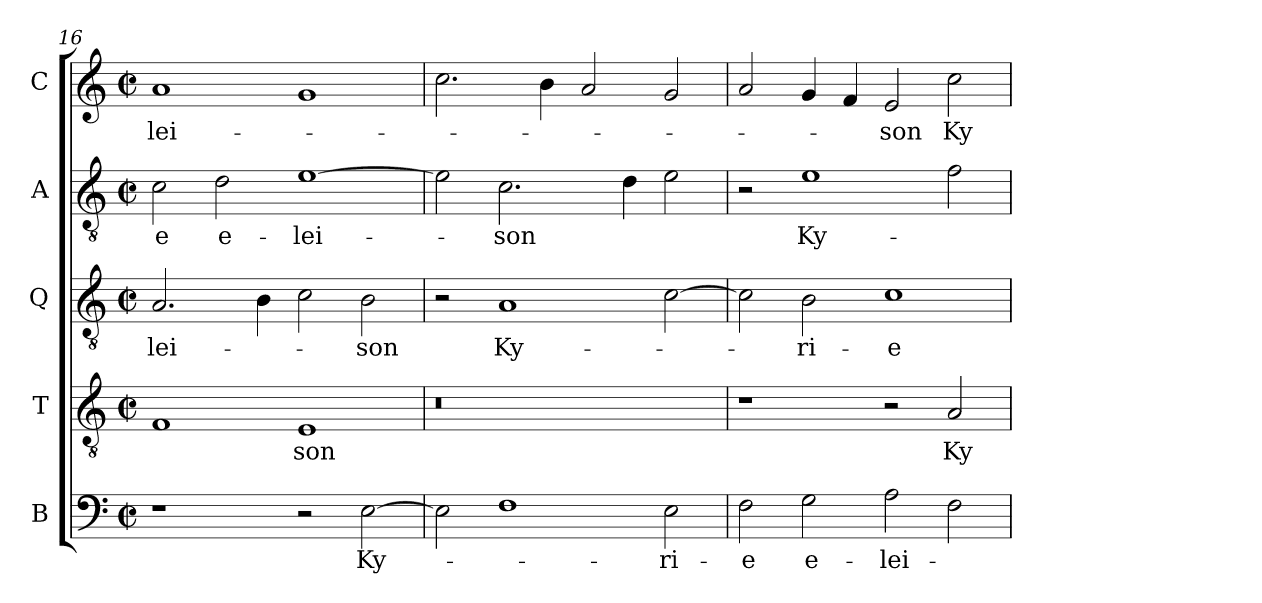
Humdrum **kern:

**kern	**text	**kern	**text	**kern	**text	**kern	**text	**kern	**text
*part5	*part5	*part4	*part4	*part3	*part3	*part2	*part2	*part1	*part1
*staff5	*staff5	*staff4	*staff4	*staff3	*staff3	*staff2	*staff2	*staff1	*staff1
*I"B	*	*I"T	*	*I"Q	*	*I"A	*	*I"C	*
*I'B	*	*I'T	*	*I'Q	*	*I'A	*	*I'C	*
*clefF4	*	*clefGv2	*	*clefGv2	*	*clefGv2	*	*clefG2	*
*M2/2	*	*M2/2	*	*M2/2	*	*M2/2	*	*M2/2	*
*met(c|)	*	*met(c|)	*	*met(c|)	*	*met(c|)	*	*met(c|)	*
=16	=16	=16	=16	=16	=16	=16	=16	=16	=16
!	!	!	!	!	!LO:LY:b:cj	!	!LO:LY:b:cj	!	!LO:LY:b:cj
1r	.	1F	.	2.A/	-lei-	2c\	-e	1a	-lei-
!	!	!	!	!	!	!	!LO:LY:b:cj	!	!
.	.	.	.	.	.	2d\	e-	.	.
.	.	.	.	4B\	.	.	.	.	.
!	!	!	!LO:LY:b:cj	!	!	!	!LO:LY:b:cj	!	!
2r	.	1E	-son	2c\	.	[>1e	-lei-	1g	.
!	!LO:LY:b:cj	!	!	!	!LO:LY:b:cj	!	!	!	!
[>2E\	Ky-	.	.	2B\	-son	.	.	.	.
=17	=17	=17	=17	=17	=17	=17	=17	=17	=17
2E\]	.	0r	.	2r	.	2e\]	.	2.cc\	.
!	!	!	!	!	!LO:LY:b:cj	!	!LO:LY:b:cj	!	!
1F	.	.	.	1A	Ky-	2.c\	-son	.	.
.	.	.	.	.	.	.	.	4b\	.
.	.	.	.	.	.	.	.	2a/	.
.	.	.	.	.	.	4d\	.	.	.
!	!LO:LY:b:cj	!	!	!	!	!	!	!	!
2E\	-ri-	.	.	[>2c\	.	2e\	.	2g/	.
=18	=18	=18	=18	=18	=18	=18	=18	=18	=18
!	!LO:LY:b:cj	!	!	!	!	!	!	!	!
2F\	-e	1r	.	2c\]	.	2r	.	2a/	.
!	!LO:LY:b:cj	!	!	!	!LO:LY:b:cj	!	!LO:LY:b:cj	!	!
2G\	e-	.	.	2B\	-ri-	1e	Ky-	4g/	.
.	.	.	.	.	.	.	.	4f/	.
!	!LO:LY:b:cj	!	!	!	!LO:LY:b:rj	!	!	!	!LO:LY:b:cj
2A\	-lei-	2r	.	1c	-e	.	.	2e/	-son
!	!	!	!LO:LY:b:cj	!	!	!	!	!	!LO:LY:b:cj
2F\	.	2A/	Ky-	.	.	2f\	.	2cc\	Ky-
=	=	=	=	=	=	=	=	=	=
*-	*-	*-	*-	*-	*-	*-	*-	*-	*-
